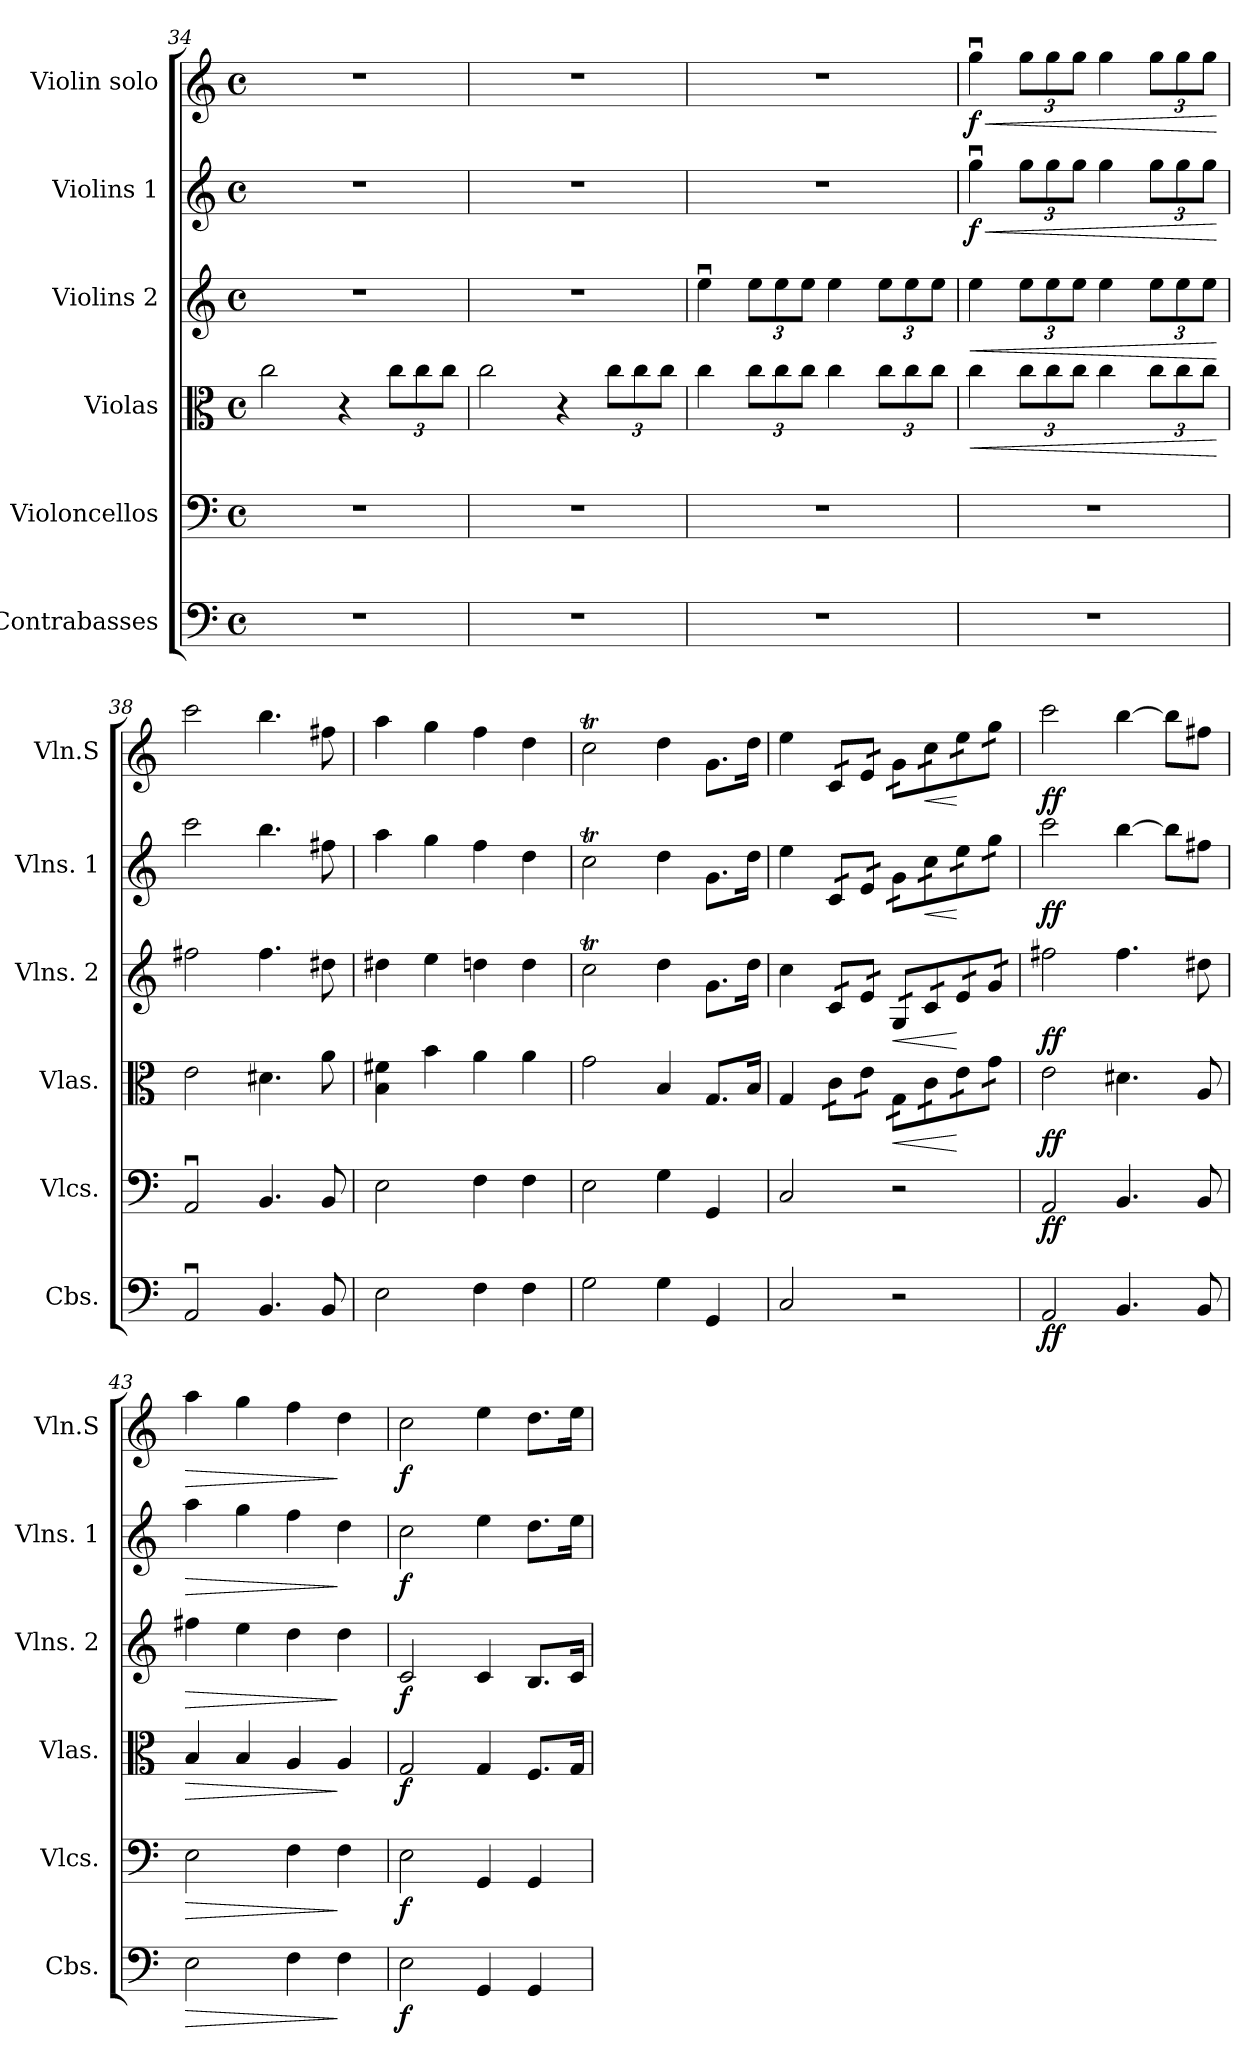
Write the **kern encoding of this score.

**kern	**dynam	**kern	**dynam	**kern	**dynam	**kern	**dynam	**kern	**dynam	**kern	**dynam
*part6	*part6	*part5	*part5	*part4	*part4	*part3	*part3	*part2	*part2	*part1	*part1
*staff6	*staff6	*staff5	*staff5	*staff4	*staff4	*staff3	*staff3	*staff2	*staff2	*staff1	*staff1
*I"Contrabasses	*	*I"Violoncellos	*	*I"Violas	*	*I"Violins 2	*	*I"Violins 1	*	*I"Violin solo	*
*I'Cbs.	*	*I'Vlcs.	*	*I'Vlas.	*	*I'Vlns. 2	*	*I'Vlns. 1	*	*I'Vln.S	*
*clefF4	*	*clefF4	*	*clefC3	*	*clefG2	*	*clefG2	*	*clefG2	*
*ITrd7c12	*	*	*	*	*	*	*	*	*	*	*
*k[]	*	*k[]	*	*k[]	*	*k[]	*	*k[]	*	*k[]	*
*M4/4	*	*M4/4	*	*M4/4	*	*M4/4	*	*M4/4	*	*M4/4	*
*met(c)	*	*met(c)	*	*met(c)	*	*met(c)	*	*met(c)	*	*met(c)	*
=34	=34	=34	=34	=34	=34	=34	=34	=34	=34	=34	=34
1r	.	1r	.	2cc\	.	1r	.	1r	.	1r	.
.	.	.	.	4r	.	.	.	.	.	.	.
*	*	*	*	*Xbrackettup	*	*	*	*	*	*	*
.	.	.	.	12cc\L	.	.	.	.	.	.	.
.	.	.	.	12cc\	.	.	.	.	.	.	.
.	.	.	.	12cc\J	.	.	.	.	.	.	.
=35	=35	=35	=35	=35	=35	=35	=35	=35	=35	=35	=35
1r	.	1r	.	2cc\	.	1r	.	1r	.	1r	.
.	.	.	.	4r	.	.	.	.	.	.	.
.	.	.	.	12cc\L	.	.	.	.	.	.	.
.	.	.	.	12cc\	.	.	.	.	.	.	.
.	.	.	.	12cc\J	.	.	.	.	.	.	.
!!LO:LB:g=z
=36	=36	=36	=36	=36	=36	=36	=36	=36	=36	=36	=36
1r	.	1r	.	4cc\	.	4eeu\	.	1r	.	1r	.
*	*	*	*	*	*	*Xbrackettup	*	*	*	*	*
.	.	.	.	12cc\L	.	12ee\L	.	.	.	.	.
.	.	.	.	12cc\	.	12ee\	.	.	.	.	.
.	.	.	.	12cc\J	.	12ee\J	.	.	.	.	.
.	.	.	.	4cc\	.	4ee\	.	.	.	.	.
.	.	.	.	12cc\L	.	12ee\L	.	.	.	.	.
.	.	.	.	12cc\	.	12ee\	.	.	.	.	.
.	.	.	.	12cc\J	.	12ee\J	.	.	.	.	.
=37	=37	=37	=37	=37	=37	=37	=37	=37	=37	=37	=37
!	!	!	!	!	!LO:HP:b	!	!LO:HP:b	!	!LO:HP:b	!	!LO:HP:b
!	!	!	!	!	!	!	!	!	!LO:DY:n=1:b	!	!LO:DY:n=1:b
1r	.	1r	.	4cc\	<	4ee\	<	4ggu\	< f	4ggu\	< f
*	*	*	*	*	*	*	*	*Xbrackettup	*	*Xbrackettup	*
.	.	.	.	12cc\L	.	12ee\L	.	12gg\L	.	12gg\L	.
.	.	.	.	12cc\	.	12ee\	.	12gg\	.	12gg\	.
.	.	.	.	12cc\J	.	12ee\J	.	12gg\J	.	12gg\J	.
.	.	.	.	4cc\	.	4ee\	.	4gg\	.	4gg\	.
.	.	.	.	12cc\L	.	12ee\L	.	12gg\L	.	12gg\L	.
.	.	.	.	12cc\	.	12ee\	.	12gg\	.	12gg\	.
.	.	.	.	12cc\J	.	12ee\J	.	12gg\J	.	12gg\J	.
.	.	.	.	.	[	.	[	.	[	.	[
=38	=38	=38	=38	=38	=38	=38	=38	=38	=38	=38	=38
2AAAu/	.	2AAu/	.	2e\	.	2ff#X\	.	2ccc\	.	2ccc\	.
4.BBB/	.	4.BB/	.	4.d#X\	.	4.ff#\	.	4.bb\	.	4.bb\	.
8BBB/	.	8BB/	.	8a\	.	8dd#X\	.	8ff#X\	.	8ff#X\	.
=39	=39	=39	=39	=39	=39	=39	=39	=39	=39	=39	=39
2EE\	.	2E\	.	4B\ 4f#X\	.	4dd#X\	.	4aa\	.	4aa\	.
.	.	.	.	4b\	.	4ee\	.	4gg\	.	4gg\	.
4FF\	.	4F\	.	4a\	.	4ddn\	.	4ff\	.	4ff\	.
4FF\	.	4F\	.	4a\	.	4dd\	.	4dd\	.	4dd\	.
=40	=40	=40	=40	=40	=40	=40	=40	=40	=40	=40	=40
2GG\	.	2E\	.	2g\	.	2ccT\	.	2ccT\	.	2ccT\	.
4GG\	.	4G\	.	4B/	.	4dd\	.	4dd\	.	4dd\	.
4GGG/	.	4GG/	.	8.G/L	.	8.g\L	.	8.g\L	.	8.g\L	.
.	.	.	.	16B/Jk	.	16dd\Jk	.	16dd\Jk	.	16dd\Jk	.
=41	=41	=41	=41	=41	=41	=41	=41	=41	=41	=41	=41
2CC/	.	2C/	.	4G/	.	4cc\	.	4ee\	.	4ee\	.
*	*	*	*	*tremolo	*	*	*	*	*	*	*
*	*	*	*	*	*	*tremolo	*	*	*	*	*
*	*	*	*	*	*	*	*	*tremolo	*	*	*
*	*	*	*	*	*	*	*	*	*	*tremolo	*
.	.	.	.	16c\LL	.	16c/LL	.	16c/LL	.	16c/LL	.
.	.	.	.	16c\	.	16c/	.	16c/	.	16c/	.
.	.	.	.	16e\	.	16e/	.	16e/	.	16e/	.
.	.	.	.	16e\JJ	.	16e/JJ	.	16e/JJ	.	16e/JJ	.
!	!	!	!	!	!LO:HP:b	!	!LO:HP:b	!	!	!	!
2r	.	2r	.	16G\LL	<	16G/LL	<	16g\LL	.	16g\LL	.
.	.	.	.	16G\	.	16G/	.	16g\	.	16g\	.
!	!	!	!	!	!	!	!	!	!LO:HP:b	!	!LO:HP:b
.	.	.	.	16c\	.	16c/	.	16cc\	<	16cc\	<
.	.	.	.	16c\	.	16c/	.	16cc\	.	16cc\	.
.	.	.	.	16e\	[	16e/	[	16ee\	[	16ee\	[
.	.	.	.	16e\	.	16e/	.	16ee\	.	16ee\	.
.	.	.	.	16g\	.	16g/	.	16gg\	.	16gg\	.
.	.	.	.	16g\JJ	.	16g/JJ	.	16gg\JJ	.	16gg\JJ	.
*	*	*	*	*	*	*	*	*	*	*Xtremolo	*
*	*	*	*	*	*	*	*	*Xtremolo	*	*	*
*	*	*	*	*	*	*Xtremolo	*	*	*	*	*
*	*	*	*	*Xtremolo	*	*	*	*	*	*	*
=42	=42	=42	=42	=42	=42	=42	=42	=42	=42	=42	=42
!	!LO:DY:b	!	!LO:DY:b	!	!LO:DY:b	!	!LO:DY:b	!	!LO:DY:b	!	!LO:DY:b
2AAA/	ff	2AA/	ff	2e\	ff	2ff#X\	ff	2ccc\	ff	2ccc\	ff
4.BBB/	.	4.BB/	.	4.d#X\	.	4.ff#\	.	[4bb\	.	[4bb\	.
.	.	.	.	.	.	.	.	8bb\L]	.	8bb\L]	.
8BBB/	.	8BB/	.	8A/	.	8dd#X\	.	8ff#X\J	.	8ff#X\J	.
!!LO:PB:g=z
=43	=43	=43	=43	=43	=43	=43	=43	=43	=43	=43	=43
!	!LO:HP:b	!	!LO:HP:b	!	!LO:HP:b	!	!LO:HP:b	!	!LO:HP:b	!	!LO:HP:b
2EE\	>	2E\	>	4B/	>	4ff#X\	>	4aa\	>	4aa\	>
.	.	.	.	4B/	.	4ee\	.	4gg\	.	4gg\	.
4FF\	.	4F\	.	4A/	.	4dd\	.	4ff\	.	4ff\	.
4FF\	]	4F\	]	4A/	]	4dd\	]	4dd\	]	4dd\	]
=44	=44	=44	=44	=44	=44	=44	=44	=44	=44	=44	=44
!	!LO:DY:b	!	!LO:DY:b	!	!LO:DY:b	!	!LO:DY:b	!	!LO:DY:b	!	!LO:DY:b
2EE\	f	2E\	f	2G/	f	2c/	f	2cc\	f	2cc\	f
4GGG/	.	4GG/	.	4G/	.	4c/	.	4ee\	.	4ee\	.
4GGG/	.	4GG/	.	8.F/L	.	8.B/L	.	8.dd\L	.	8.dd\L	.
.	.	.	.	16G/Jk	.	16c/Jk	.	16ee\Jk	.	16ee\Jk	.
=	=	=	=	=	=	=	=	=	=	=	=
*-	*-	*-	*-	*-	*-	*-	*-	*-	*-	*-	*-
